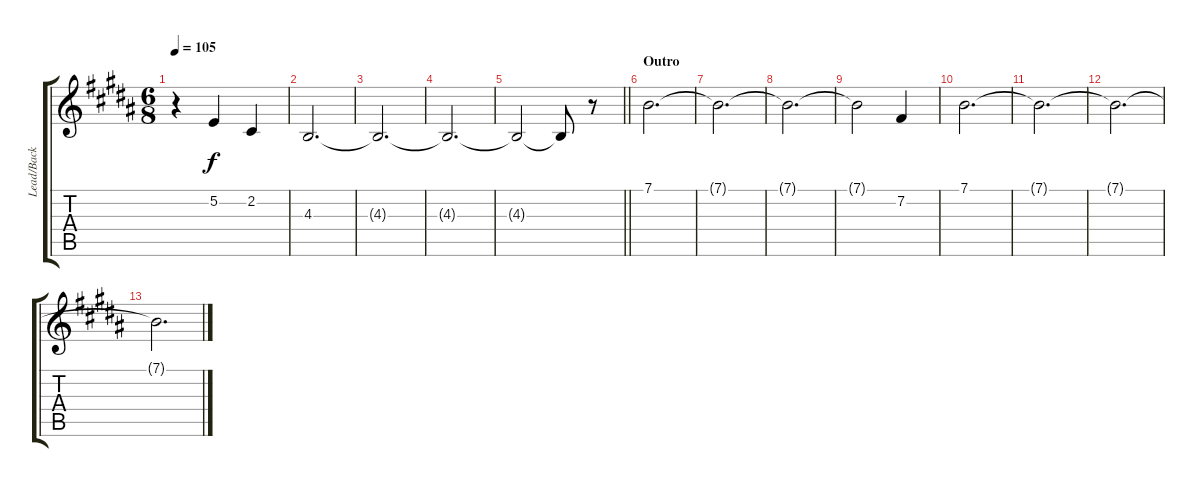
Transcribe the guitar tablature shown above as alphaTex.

\track ("Lead/Back Vocals" "Lead/Back ") {instrument clarinet}
\staff {score tabs}
\tuning (E4 B3 G3 D3 A2 E2) {hide}
\ts (6 8)
\tempo 105
\clef g2
\ks b
r.4{dy f} 5.2.4 2.2.4 |
4.3.2{d} |
4.3{t}.2{d} |
4.3{t}.2{d} |
\barLineRight lightlight
4.3{t}.2 4.3{t}.8 r.8 |
\section ("" "Outro")
7.1.2{d} |
7.1{t}.2{d} |
7.1{t}.2{d} |
7.1{t}.2 7.2.4 |
7.1.2{d volume 0} |
7.1{t}.2{d} |
7.1{t}.2{d} |
7.1{t}.2{d}
